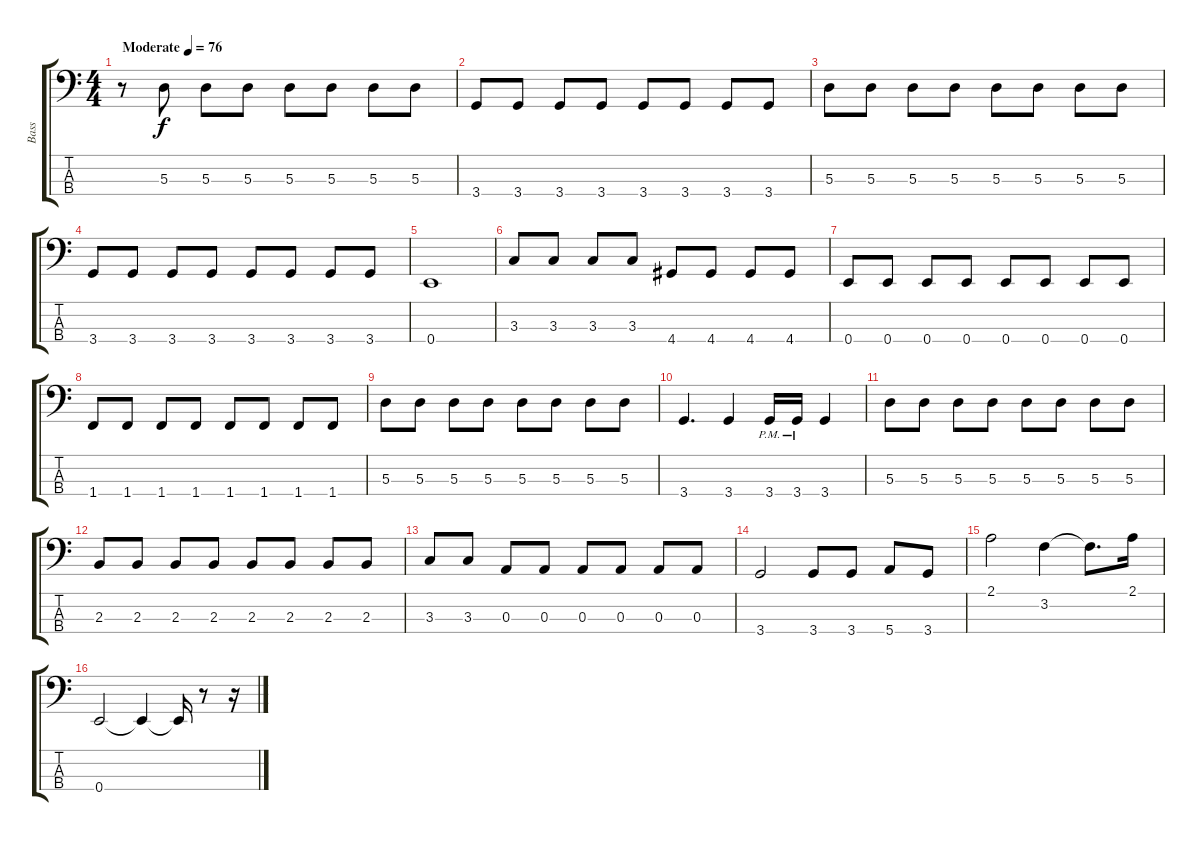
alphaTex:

\track ("Bass" "Bass") {instrument electricbassfinger}
\staff {score tabs}
\tuning (G2 D2 A1 E1) {hide}
\ts (4 4)
\tempo (76 "Moderate")
\clef f4
\ks c
r.8{dy f instrument electricbassfinger} 5.3.8 5.3.8 5.3.8 5.3.8 5.3.8 5.3.8 5.3.8 |
3.4.8 3.4.8 3.4.8 3.4.8 3.4.8 3.4.8 3.4.8 3.4.8 |
5.3.8 5.3.8 5.3.8 5.3.8 5.3.8 5.3.8 5.3.8 5.3.8 |
3.4.8 3.4.8 3.4.8 3.4.8 3.4.8 3.4.8 3.4.8 3.4.8 |
0.4.1 |
3.3.8 3.3.8 3.3.8 3.3.8 4.4.8 4.4.8 4.4.8 4.4.8 |
0.4.8 0.4.8 0.4.8 0.4.8 0.4.8 0.4.8 0.4.8 0.4.8 |
1.4.8 1.4.8 1.4.8 1.4.8 1.4.8 1.4.8 1.4.8 1.4.8 |
5.3.8 5.3.8 5.3.8 5.3.8 5.3.8 5.3.8 5.3.8 5.3.8 |
3.4.4{d} 3.4.4 3.4{pm}.16 3.4{pm}.16 3.4.4 |
5.3.8 5.3.8 5.3.8 5.3.8 5.3.8 5.3.8 5.3.8 5.3.8 |
2.3.8 2.3.8 2.3.8 2.3.8 2.3.8 2.3.8 2.3.8 2.3.8 |
3.3.8 3.3.8 0.3.8 0.3.8 0.3.8 0.3.8 0.3.8 0.3.8 |
3.4.2 3.4.8 3.4.8 5.4.8 3.4.8 |
2.1.2 3.2.4 3.2{t}.8{d} 2.1.16 |
0.4.2 0.4{t}.4 0.4{t}.16 r.8 r.16
